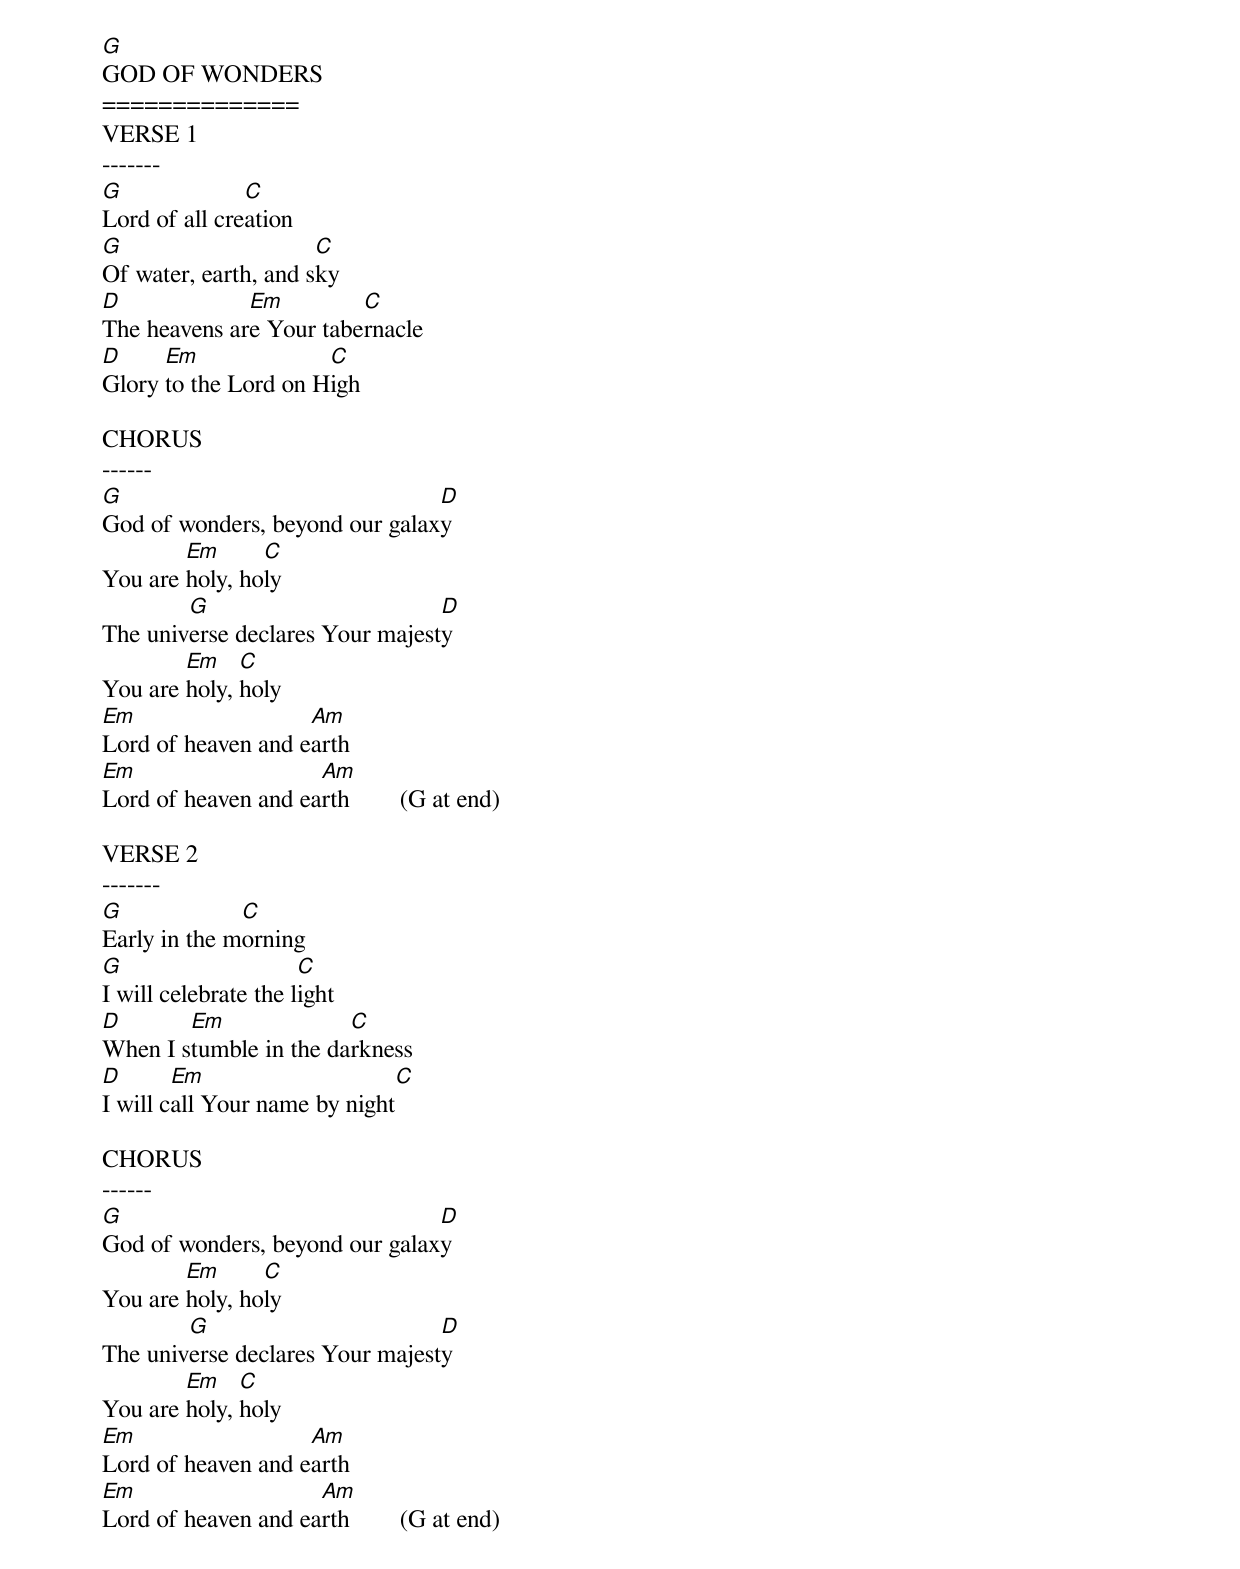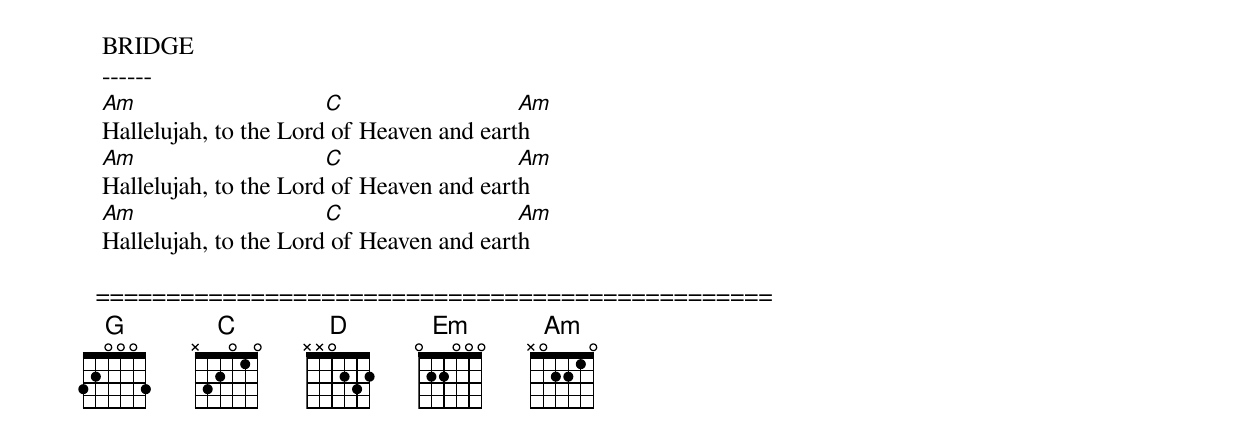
   G
   GOD OF WONDERS
   ==============
   VERSE 1
   -------
   G              C
   Lord of all creation
   G                     C
   Of water, earth, and sky
   D             Em         C
   The heavens are Your tabernacle
   D     Em              C
   Glory to the Lord on High

   CHORUS
   ------
   G                               D
   God of wonders, beyond our galaxy
           Em      C
   You are holy, holy
           G                        D
   The universe declares Your majesty
           Em    C
   You are holy, holy
   Em                  Am
   Lord of heaven and earth
   Em                   Am
   Lord of heaven and earth        (G at end)

   VERSE 2
   -------
   G             C
   Early in the morning
   G                     C
   I will celebrate the light
   D       Em              C
   When I stumble in the darkness
   D       Em                      C
   I will call Your name by night

   CHORUS
   ------
   G                               D
   God of wonders, beyond our galaxy
           Em      C
   You are holy, holy
           G                        D
   The universe declares Your majesty
           Em    C
   You are holy, holy
   Em                  Am
   Lord of heaven and earth
   Em                   Am
   Lord of heaven and earth        (G at end)

   BRIDGE
   ------
   Am                     C                  Am
   Hallelujah, to the Lord of Heaven and earth
   Am                     C                  Am
   Hallelujah, to the Lord of Heaven and earth
   Am                     C                  Am
   Hallelujah, to the Lord of Heaven and earth

  ================================================
